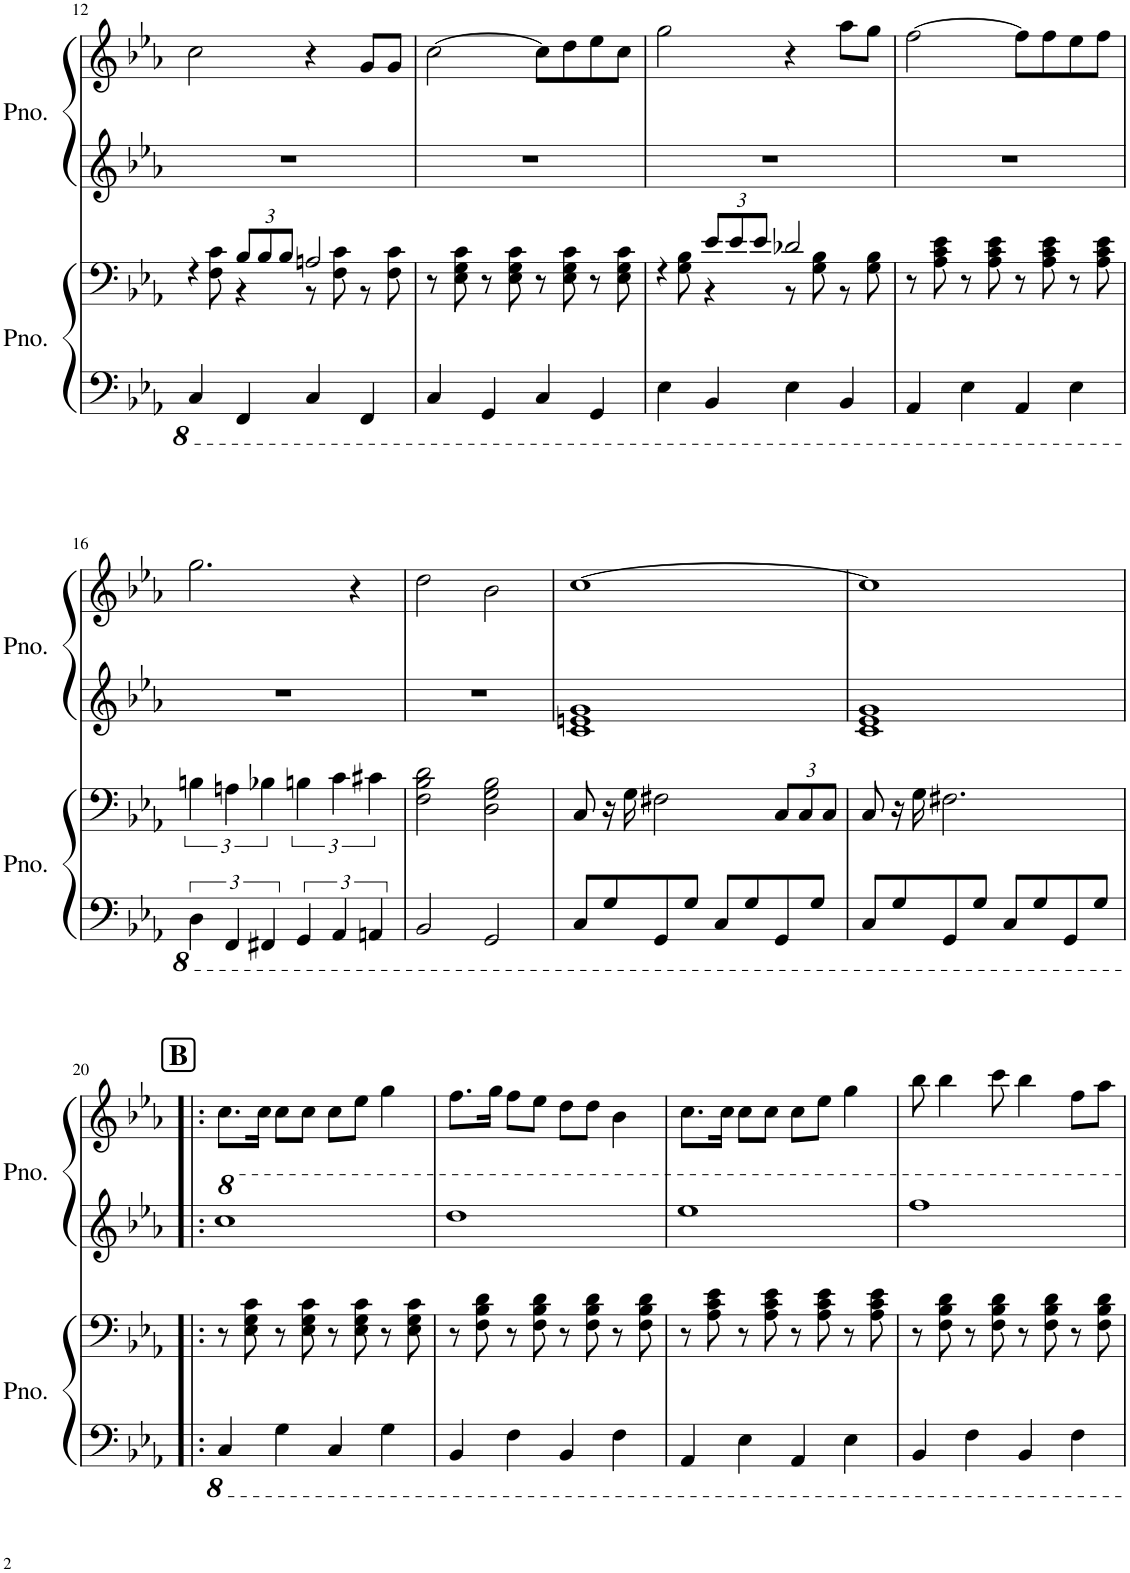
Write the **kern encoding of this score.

**kern	**kern	**kern	**kern
*part2	*part2	*part1	*part1
*staff4	*staff3	*staff2	*staff1
*I"Piano	*	*I"Piano	*
*I'Pno.	*	*I'Pno.	*
!!LO:PB:g=z
*clefF4	*clefF4	*clefG2	*clefG2
*k[b-e-a-]	*k[b-e-a-]	*k[b-e-a-]	*k[b-e-a-]
*M4/4	*M4/4	*M4/4	*M4/4
=12	=12	=12	=12
*	*^	*	*
4CC/	4r	8ryy	1r	2cc\
.	.	8F\ 8c\	.	.
*	*Xbrackettup	*	*	*
4FFF/	12B-/L	4r	.	.
.	12B-/	.	.	.
.	12B-/J	.	.	.
4CC/	2An/	8r	.	4r
.	.	8F\ 8c\	.	.
4FFF/	.	8r	.	8g/L
.	.	8F\ 8c\	.	8g/J
*	*v	*v	*	*
=13	=13	=13	=13
4CC/	8r	1r	[2cc\
.	8E-\ 8G\ 8c\	.	.
4GGG/	8r	.	.
.	8E-\ 8G\ 8c\	.	.
4CC/	8r	.	8cc\L]
.	8E-\ 8G\ 8c\	.	8dd\
4GGG/	8r	.	8ee-\
.	8E-\ 8G\ 8c\	.	8cc\J
=14	=14	=14	=14
*	*^	*	*
4EE-\	4r	8ryy	1r	2gg\
.	.	8G\ 8B-\	.	.
4BBB-/	12e-/L	4r	.	.
.	12e-/	.	.	.
.	12e-/J	.	.	.
4EE-\	2d-X/	8r	.	4r
.	.	8G\ 8B-\	.	.
4BBB-/	.	8r	.	8aa-\L
.	.	8G\ 8B-\	.	8gg\J
*	*v	*v	*	*
=15	=15	=15	=15
4AAA-/	8r	1r	[2ff\
.	8A-\ 8c\ 8e-\	.	.
4EE-\	8r	.	.
.	8A-\ 8c\ 8e-\	.	.
4AAA-/	8r	.	8ff\L]
.	8A-\ 8c\ 8e-\	.	8ff\
4EE-\	8r	.	8ee-\
.	8A-\ 8c\ 8e-\	.	8ff\J
!!LO:LB:g=z
=16	=16	=16	=16
*	*brackettup	*	*
6DD\	6Bn\	1r	2.gg\
6FFF/	6An\	.	.
6FFF#X/	6B-X\	.	.
6GGG/	6Bn\	.	.
6AAA-/	6c\	.	.
.	.	.	4r
6AAAn/	6c#X\	.	.
=17	=17	=17	=17
2BBB-/	2F\ 2B-\ 2d\	1r	2dd\
2GGG/	2D\ 2G\ 2B-\	.	2b-\
=18	=18	=18	=18
8CC/L	8C/	1c 1en 1g	[1cc
8GG/	16r	.	.
.	16G\	.	.
8GGG/	2F#X\	.	.
8GG/J	.	.	.
8CC/L	.	.	.
8GG/	.	.	.
*	*Xbrackettup	*	*
8GGG/	12C/L	.	.
.	12C/	.	.
8GG/J	.	.	.
.	12C/J	.	.
=19	=19	=19	=19
8CC/L	8C/	1c 1e- 1g	1cc]
8GG/	16r	.	.
.	16G\	.	.
8GGG/	2.F#X\	.	.
8GG/J	.	.	.
8CC/L	.	.	.
8GG/	.	.	.
8GGG/	.	.	.
8GG/J	.	.	.
!!LO:LB:g=z
!!LO:REH:place=s1:a:B:cj:fs=14:t=B
=20!|:	=20!|:	=20!|:	=20!|:
4CC/	8r	1ccc	8.cc\L
.	8E-\ 8G\ 8c\	.	.
.	.	.	16cc\Jk
4GG\	8r	.	8cc\L
.	8E-\ 8G\ 8c\	.	8cc\J
4CC/	8r	.	8cc\L
.	8E-\ 8G\ 8c\	.	8ee-\J
4GG\	8r	.	4gg\
.	8E-\ 8G\ 8c\	.	.
=21	=21	=21	=21
4BBB-/	8r	1ddd	8.ff\L
.	8F\ 8B-\ 8d\	.	.
.	.	.	16gg\Jk
4FF\	8r	.	8ff\L
.	8F\ 8B-\ 8d\	.	8ee-\J
4BBB-/	8r	.	8dd\L
.	8F\ 8B-\ 8d\	.	8dd\J
4FF\	8r	.	4b-\
.	8F\ 8B-\ 8d\	.	.
=22	=22	=22	=22
4AAA-/	8r	1eee-	8.cc\L
.	8A-\ 8c\ 8e-\	.	.
.	.	.	16cc\Jk
4EE-\	8r	.	8cc\L
.	8A-\ 8c\ 8e-\	.	8cc\J
4AAA-/	8r	.	8cc\L
.	8A-\ 8c\ 8e-\	.	8ee-\J
4EE-\	8r	.	4gg\
.	8A-\ 8c\ 8e-\	.	.
=23	=23	=23	=23
4BBB-/	8r	1fff	8bb-\
.	8F\ 8B-\ 8d\	.	4bb-\
4FF\	8r	.	.
.	8F\ 8B-\ 8d\	.	8ccc\
4BBB-/	8r	.	4bb-\
.	8F\ 8B-\ 8d\	.	.
4FF\	8r	.	8ff\L
.	8F\ 8B-\ 8d\	.	8aa-\J
=	=	=	=
*-	*-	*-	*-
